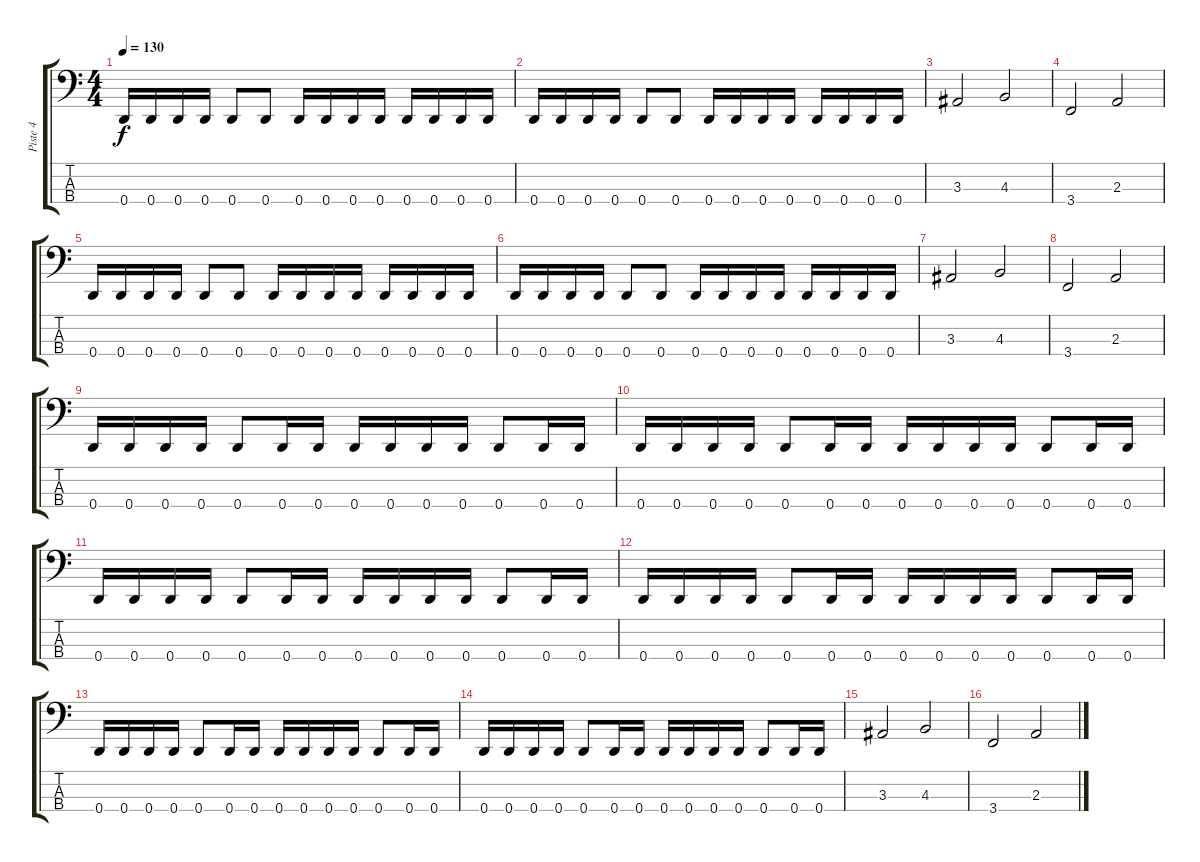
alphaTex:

\track ("Piste 4" "Piste 4") {instrument electricbassfinger}
\staff {score tabs}
\tuning (F2 C2 G1 D1) {hide}
\ts (4 4)
\tempo 130
\clef f4
\ks c
0.4.16{dy f} 0.4.16 0.4.16 0.4.16 0.4.8 0.4.8 0.4.16 0.4.16 0.4.16 0.4.16 0.4.16 0.4.16 0.4.16 0.4.16 |
0.4.16 0.4.16 0.4.16 0.4.16 0.4.8 0.4.8 0.4.16 0.4.16 0.4.16 0.4.16 0.4.16 0.4.16 0.4.16 0.4.16 |
3.3.2 4.3.2 |
3.4.2 2.3.2 |
0.4.16 0.4.16 0.4.16 0.4.16 0.4.8 0.4.8 0.4.16 0.4.16 0.4.16 0.4.16 0.4.16 0.4.16 0.4.16 0.4.16 |
0.4.16 0.4.16 0.4.16 0.4.16 0.4.8 0.4.8 0.4.16 0.4.16 0.4.16 0.4.16 0.4.16 0.4.16 0.4.16 0.4.16 |
3.3.2 4.3.2 |
3.4.2 2.3.2 |
0.4.16 0.4.16 0.4.16 0.4.16 0.4.8 0.4.16 0.4.16 0.4.16 0.4.16 0.4.16 0.4.16 0.4.8 0.4.16 0.4.16 |
0.4.16 0.4.16 0.4.16 0.4.16 0.4.8 0.4.16 0.4.16 0.4.16 0.4.16 0.4.16 0.4.16 0.4.8 0.4.16 0.4.16 |
0.4.16 0.4.16 0.4.16 0.4.16 0.4.8 0.4.16 0.4.16 0.4.16 0.4.16 0.4.16 0.4.16 0.4.8 0.4.16 0.4.16 |
0.4.16 0.4.16 0.4.16 0.4.16 0.4.8 0.4.16 0.4.16 0.4.16 0.4.16 0.4.16 0.4.16 0.4.8 0.4.16 0.4.16 |
0.4.16 0.4.16 0.4.16 0.4.16 0.4.8 0.4.16 0.4.16 0.4.16 0.4.16 0.4.16 0.4.16 0.4.8 0.4.16 0.4.16 |
0.4.16 0.4.16 0.4.16 0.4.16 0.4.8 0.4.16 0.4.16 0.4.16 0.4.16 0.4.16 0.4.16 0.4.8 0.4.16 0.4.16 |
3.3.2 4.3.2 |
3.4.2 2.3.2
